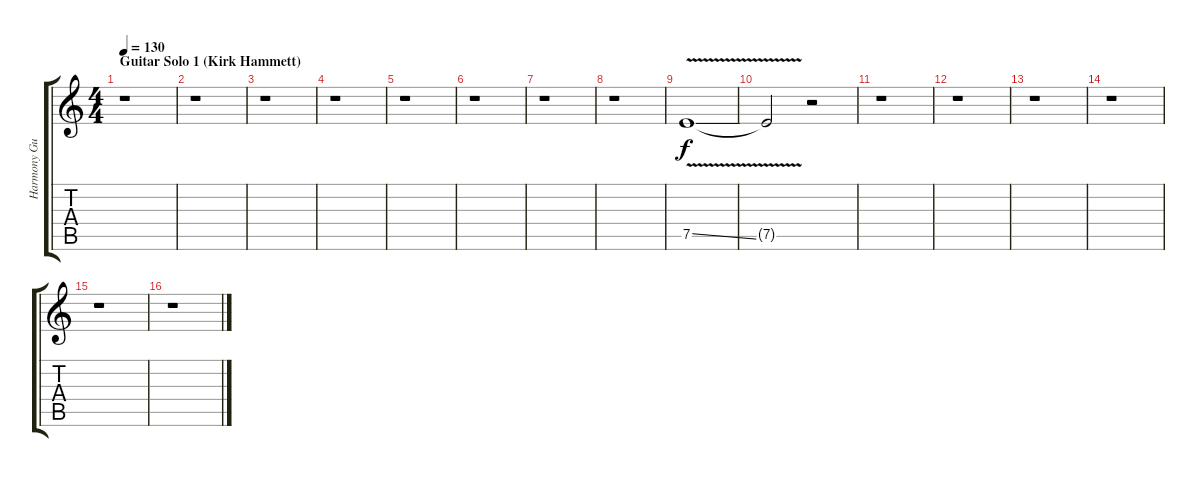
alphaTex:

\track ("Harmony Guitar" "Harmony Gu") {instrument distortionguitar}
\staff {score tabs}
\tuning (E4 B3 G3 D3 A2 E2) {hide}
\ts (4 4)
\section ("" "Guitar Solo 1 (Kirk Hammett)")
\tempo 130
\clef g2
\ks c
r.1{dy f} |
r.1 |
r.1 |
r.1 |
r.1 |
r.1 |
r.1 |
r.1 |
7.5{v ss}.1 |
7.5{t}.2 r.2 |
r.1 |
r.1 |
r.1 |
r.1 |
r.1 |
r.1
